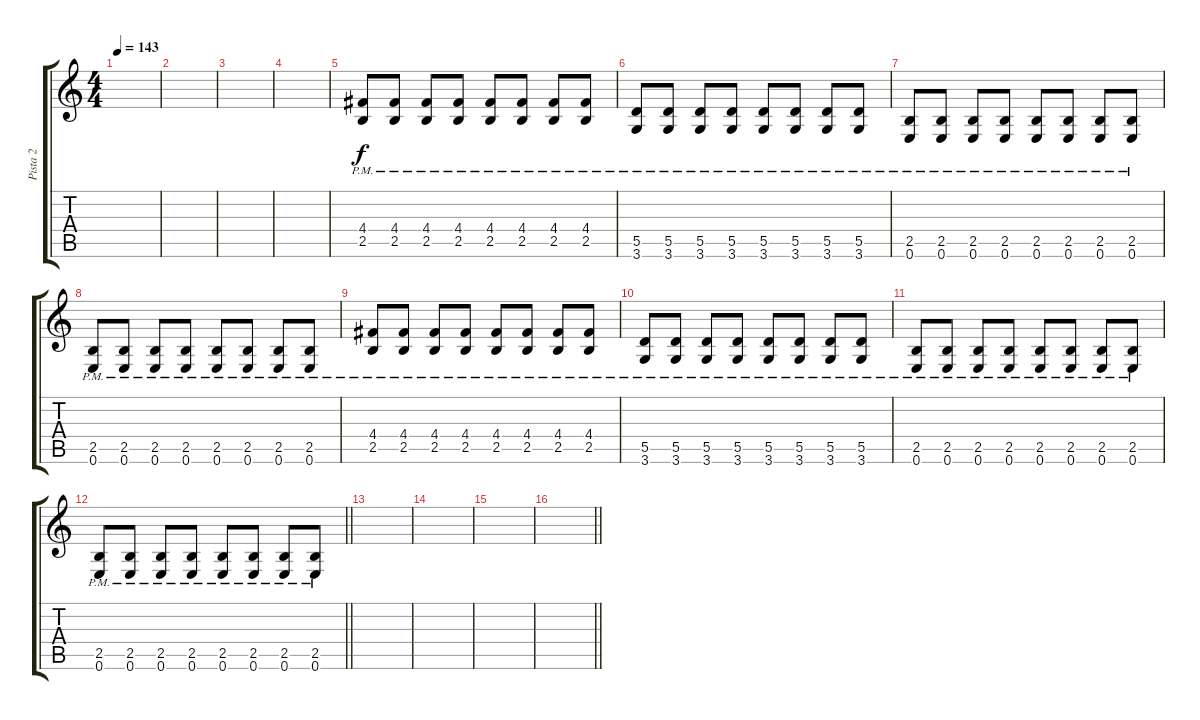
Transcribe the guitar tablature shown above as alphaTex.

\track ("Pista 2" "Pista 2") {instrument distortionguitar}
\staff {score tabs}
\tuning (E4 B3 G3 D3 A2 E2) {hide}
\ts (4 4)
\tempo 143
\clef g2
\ks c
|
|
|
|
(4.4{pm} 2.5{pm}).8 (4.4{pm} 2.5{pm}).8 (4.4{pm} 2.5{pm}).8 (4.4{pm} 2.5{pm}).8 (4.4{pm} 2.5{pm}).8 (4.4{pm} 2.5{pm}).8 (4.4{pm} 2.5{pm}).8 (4.4{pm} 2.5{pm}).8 |
(5.5{pm} 3.6{pm}).8 (5.5{pm} 3.6{pm}).8 (5.5{pm} 3.6{pm}).8 (5.5{pm} 3.6{pm}).8 (5.5{pm} 3.6{pm}).8 (5.5{pm} 3.6{pm}).8 (5.5{pm} 3.6{pm}).8 (5.5{pm} 3.6{pm}).8 |
(2.5{pm} 0.6{pm}).8 (2.5{pm} 0.6{pm}).8 (2.5{pm} 0.6{pm}).8 (2.5{pm} 0.6{pm}).8 (2.5{pm} 0.6{pm}).8 (2.5{pm} 0.6{pm}).8 (2.5{pm} 0.6{pm}).8 (2.5{pm} 0.6{pm}).8 |
(2.5{pm} 0.6{pm}).8 (2.5{pm} 0.6{pm}).8 (2.5{pm} 0.6{pm}).8 (2.5{pm} 0.6{pm}).8 (2.5{pm} 0.6{pm}).8 (2.5{pm} 0.6{pm}).8 (2.5{pm} 0.6{pm}).8 (2.5{pm} 0.6{pm}).8 |
(4.4{pm} 2.5{pm}).8 (4.4{pm} 2.5{pm}).8 (4.4{pm} 2.5{pm}).8 (4.4{pm} 2.5{pm}).8 (4.4{pm} 2.5{pm}).8 (4.4{pm} 2.5{pm}).8 (4.4{pm} 2.5{pm}).8 (4.4{pm} 2.5{pm}).8 |
(5.5{pm} 3.6{pm}).8 (5.5{pm} 3.6{pm}).8 (5.5{pm} 3.6{pm}).8 (5.5{pm} 3.6{pm}).8 (5.5{pm} 3.6{pm}).8 (5.5{pm} 3.6{pm}).8 (5.5{pm} 3.6{pm}).8 (5.5{pm} 3.6{pm}).8 |
(2.5{pm} 0.6{pm}).8 (2.5{pm} 0.6{pm}).8 (2.5{pm} 0.6{pm}).8 (2.5{pm} 0.6{pm}).8 (2.5{pm} 0.6{pm}).8 (2.5{pm} 0.6{pm}).8 (2.5{pm} 0.6{pm}).8 (2.5{pm} 0.6{pm}).8 |
\barLineRight lightlight
(2.5{pm} 0.6{pm}).8 (2.5{pm} 0.6{pm}).8 (2.5{pm} 0.6{pm}).8 (2.5{pm} 0.6{pm}).8 (2.5{pm} 0.6{pm}).8 (2.5{pm} 0.6{pm}).8 (2.5{pm} 0.6{pm}).8 (2.5{pm} 0.6{pm}).8 |
|
|
|
\barLineRight lightlight
